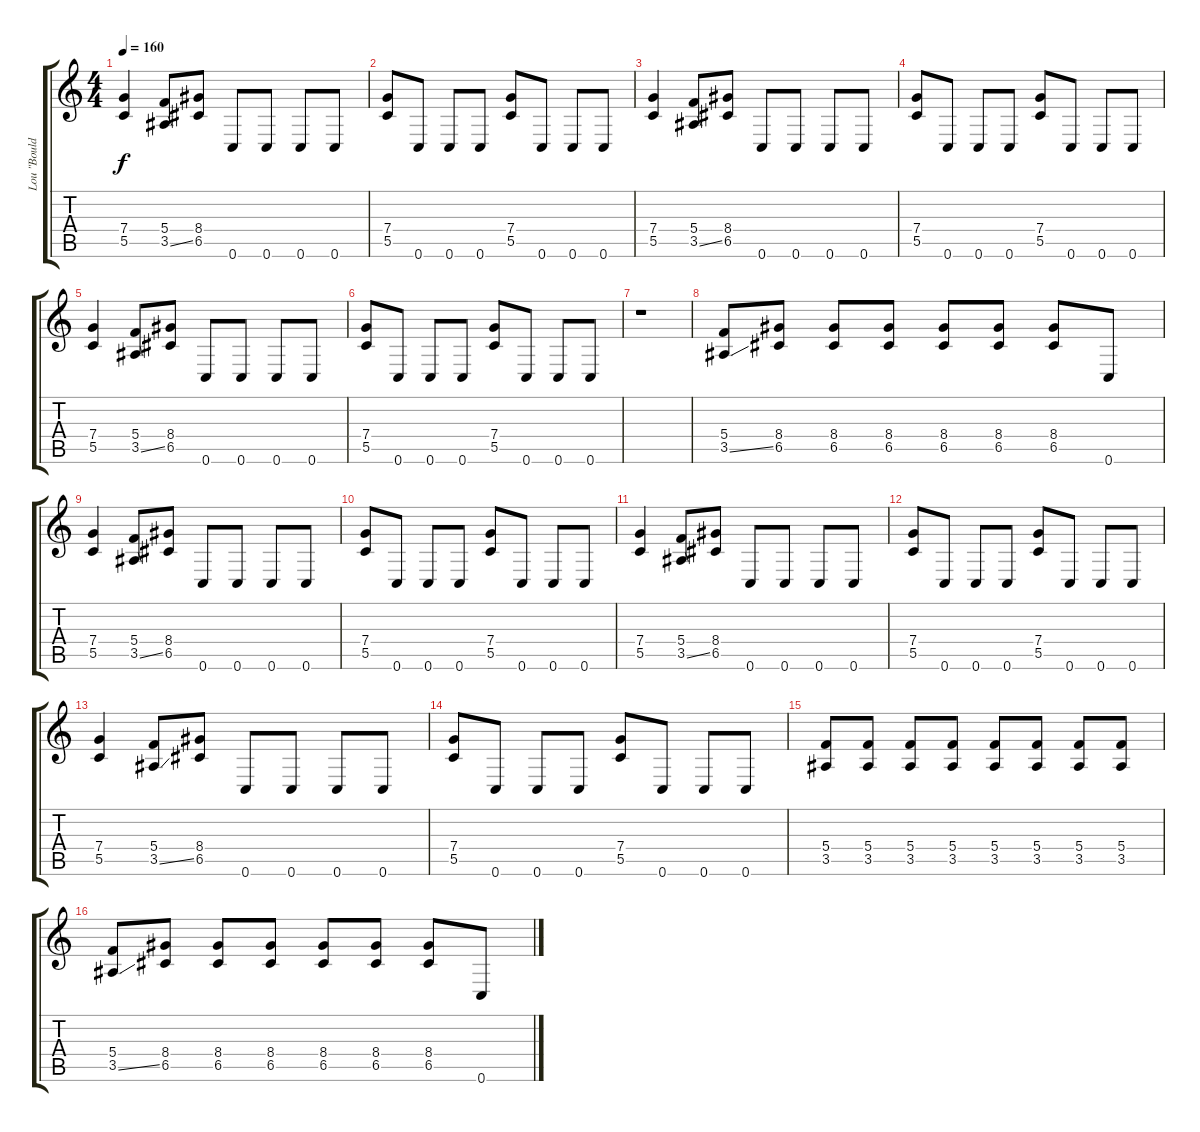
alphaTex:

\track ("Lou \"Boulder\" Richards" "Lou \"Bould") {instrument overdrivenguitar}
\staff {score tabs}
\tuning (D4 A3 F3 C3 G2 C2) {hide}
\ts (4 4)
\tempo 160
\clef g2
\ks c
(7.4 5.5).4{dy f} (5.4 3.5{ss}).8 (8.4 6.5).8 0.6.8 0.6.8 0.6.8 0.6.8 |
(7.4 5.5).8 0.6.8 0.6.8 0.6.8 (7.4 5.5).8 0.6.8 0.6.8 0.6.8 |
(7.4 5.5).4 (5.4 3.5{ss}).8 (8.4 6.5).8 0.6.8 0.6.8 0.6.8 0.6.8 |
(7.4 5.5).8 0.6.8 0.6.8 0.6.8 (7.4 5.5).8 0.6.8 0.6.8 0.6.8 |
(7.4 5.5).4 (5.4 3.5{ss}).8 (8.4 6.5).8 0.6.8 0.6.8 0.6.8 0.6.8 |
(7.4 5.5).8 0.6.8 0.6.8 0.6.8 (7.4 5.5).8 0.6.8 0.6.8 0.6.8 |
r.1 |
(5.4 3.5{ss}).8 (8.4 6.5).8 (8.4 6.5).8 (8.4 6.5).8 (8.4 6.5).8 (8.4 6.5).8 (8.4 6.5).8 0.6.8 |
(7.4 5.5).4 (5.4 3.5{ss}).8 (8.4 6.5).8 0.6.8 0.6.8 0.6.8 0.6.8 |
(7.4 5.5).8 0.6.8 0.6.8 0.6.8 (7.4 5.5).8 0.6.8 0.6.8 0.6.8 |
(7.4 5.5).4 (5.4 3.5{ss}).8 (8.4 6.5).8 0.6.8 0.6.8 0.6.8 0.6.8 |
(7.4 5.5).8 0.6.8 0.6.8 0.6.8 (7.4 5.5).8 0.6.8 0.6.8 0.6.8 |
(7.4 5.5).4 (5.4 3.5{ss}).8 (8.4 6.5).8 0.6.8 0.6.8 0.6.8 0.6.8 |
(7.4 5.5).8 0.6.8 0.6.8 0.6.8 (7.4 5.5).8 0.6.8 0.6.8 0.6.8 |
(5.4 3.5).8 (5.4 3.5).8 (5.4 3.5).8 (5.4 3.5).8 (5.4 3.5).8 (5.4 3.5).8 (5.4 3.5).8 (5.4 3.5).8 |
(5.4 3.5{ss}).8 (8.4 6.5).8 (8.4 6.5).8 (8.4 6.5).8 (8.4 6.5).8 (8.4 6.5).8 (8.4 6.5).8 0.6.8
